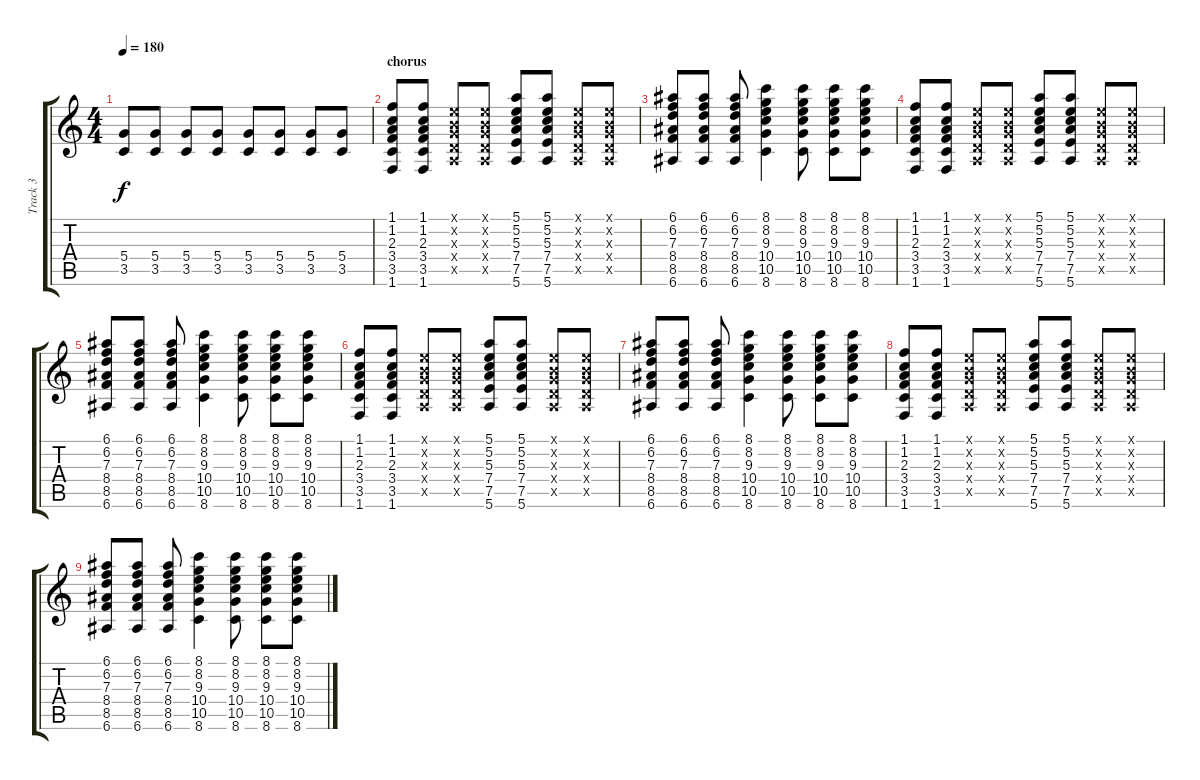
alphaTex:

\track ("Track 3" "Track 3") {instrument distortionguitar}
\staff {score tabs}
\tuning (E4 B3 G3 D3 A2 E2) {hide}
\ts (4 4)
\tempo 180
\clef g2
\ks c
(5.4 3.5).8{dy f} (5.4 3.5).8 (5.4 3.5).8 (5.4 3.5).8 (5.4 3.5).8 (5.4 3.5).8 (5.4 3.5).8 (5.4 3.5).8 |
\section ("" "chorus")
(1.1 1.2 2.3 3.4 3.5 1.6).8 (1.1 1.2 2.3 3.4 3.5 1.6).8 (0.1{x} 0.2{x} 0.3{x} 0.4{x} 0.5{x}).8 (0.1{x} 0.2{x} 0.3{x} 0.4{x} 0.5{x}).8 (5.1 5.2 5.3 7.4 7.5 5.6).8 (5.1 5.2 5.3 7.4 7.5 5.6).8 (0.1{x} 0.2{x} 0.3{x} 0.4{x} 0.5{x}).8 (0.1{x} 0.2{x} 0.3{x} 0.4{x} 0.5{x}).8 |
(6.1 6.2 7.3 8.4 8.5 6.6).8 (6.1 6.2 7.3 8.4 8.5 6.6).8 (6.1 6.2 7.3 8.4 8.5 6.6).8 (8.1 8.2 9.3 10.4 10.5 8.6).4 (8.1 8.2 9.3 10.4 10.5 8.6).8 (8.1 8.2 9.3 10.4 10.5 8.6).8 (8.1 8.2 9.3 10.4 10.5 8.6).8 |
(1.1 1.2 2.3 3.4 3.5 1.6).8 (1.1 1.2 2.3 3.4 3.5 1.6).8 (0.1{x} 0.2{x} 0.3{x} 0.4{x} 0.5{x}).8 (0.1{x} 0.2{x} 0.3{x} 0.4{x} 0.5{x}).8 (5.1 5.2 5.3 7.4 7.5 5.6).8 (5.1 5.2 5.3 7.4 7.5 5.6).8 (0.1{x} 0.2{x} 0.3{x} 0.4{x} 0.5{x}).8 (0.1{x} 0.2{x} 0.3{x} 0.4{x} 0.5{x}).8 |
(6.1 6.2 7.3 8.4 8.5 6.6).8 (6.1 6.2 7.3 8.4 8.5 6.6).8 (6.1 6.2 7.3 8.4 8.5 6.6).8 (8.1 8.2 9.3 10.4 10.5 8.6).4 (8.1 8.2 9.3 10.4 10.5 8.6).8 (8.1 8.2 9.3 10.4 10.5 8.6).8 (8.1 8.2 9.3 10.4 10.5 8.6).8 |
(1.1 1.2 2.3 3.4 3.5 1.6).8 (1.1 1.2 2.3 3.4 3.5 1.6).8 (0.1{x} 0.2{x} 0.3{x} 0.4{x} 0.5{x}).8 (0.1{x} 0.2{x} 0.3{x} 0.4{x} 0.5{x}).8 (5.1 5.2 5.3 7.4 7.5 5.6).8 (5.1 5.2 5.3 7.4 7.5 5.6).8 (0.1{x} 0.2{x} 0.3{x} 0.4{x} 0.5{x}).8 (0.1{x} 0.2{x} 0.3{x} 0.4{x} 0.5{x}).8 |
(6.1 6.2 7.3 8.4 8.5 6.6).8 (6.1 6.2 7.3 8.4 8.5 6.6).8 (6.1 6.2 7.3 8.4 8.5 6.6).8 (8.1 8.2 9.3 10.4 10.5 8.6).4 (8.1 8.2 9.3 10.4 10.5 8.6).8 (8.1 8.2 9.3 10.4 10.5 8.6).8 (8.1 8.2 9.3 10.4 10.5 8.6).8 |
(1.1 1.2 2.3 3.4 3.5 1.6).8 (1.1 1.2 2.3 3.4 3.5 1.6).8 (0.1{x} 0.2{x} 0.3{x} 0.4{x} 0.5{x}).8 (0.1{x} 0.2{x} 0.3{x} 0.4{x} 0.5{x}).8 (5.1 5.2 5.3 7.4 7.5 5.6).8 (5.1 5.2 5.3 7.4 7.5 5.6).8 (0.1{x} 0.2{x} 0.3{x} 0.4{x} 0.5{x}).8 (0.1{x} 0.2{x} 0.3{x} 0.4{x} 0.5{x}).8 |
(6.1 6.2 7.3 8.4 8.5 6.6).8 (6.1 6.2 7.3 8.4 8.5 6.6).8 (6.1 6.2 7.3 8.4 8.5 6.6).8 (8.1 8.2 9.3 10.4 10.5 8.6).4 (8.1 8.2 9.3 10.4 10.5 8.6).8 (8.1 8.2 9.3 10.4 10.5 8.6).8 (8.1 8.2 9.3 10.4 10.5 8.6).8
